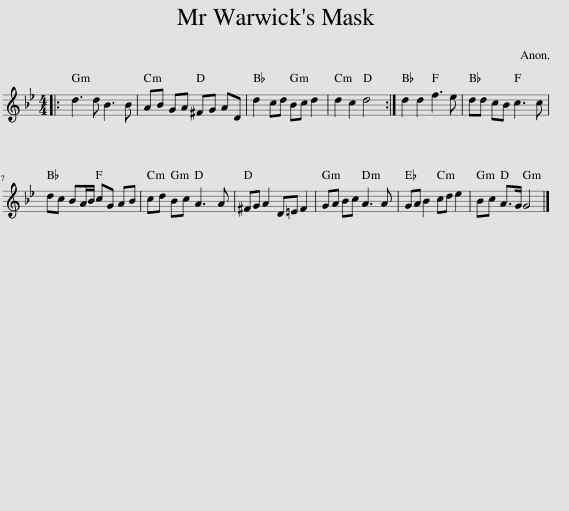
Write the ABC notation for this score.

X:1
L:1/8
M:4/4
I:linebreak $
K:Gmin
V:1 treble
V:1
|: d3 d B3 B | AB GA ^FG AD | d2 cd Bc d2 | d2 c2 d4 :| d2 d2 f3 e | %5
 dd cB c3 c |$ dc BA/B/ cG AB | cd Bc A3 A | ^FG A2 D=E F2 | GA Bc A3 A | %10
 GA B2 cd e2 | Bc A>G G4 |] %12
